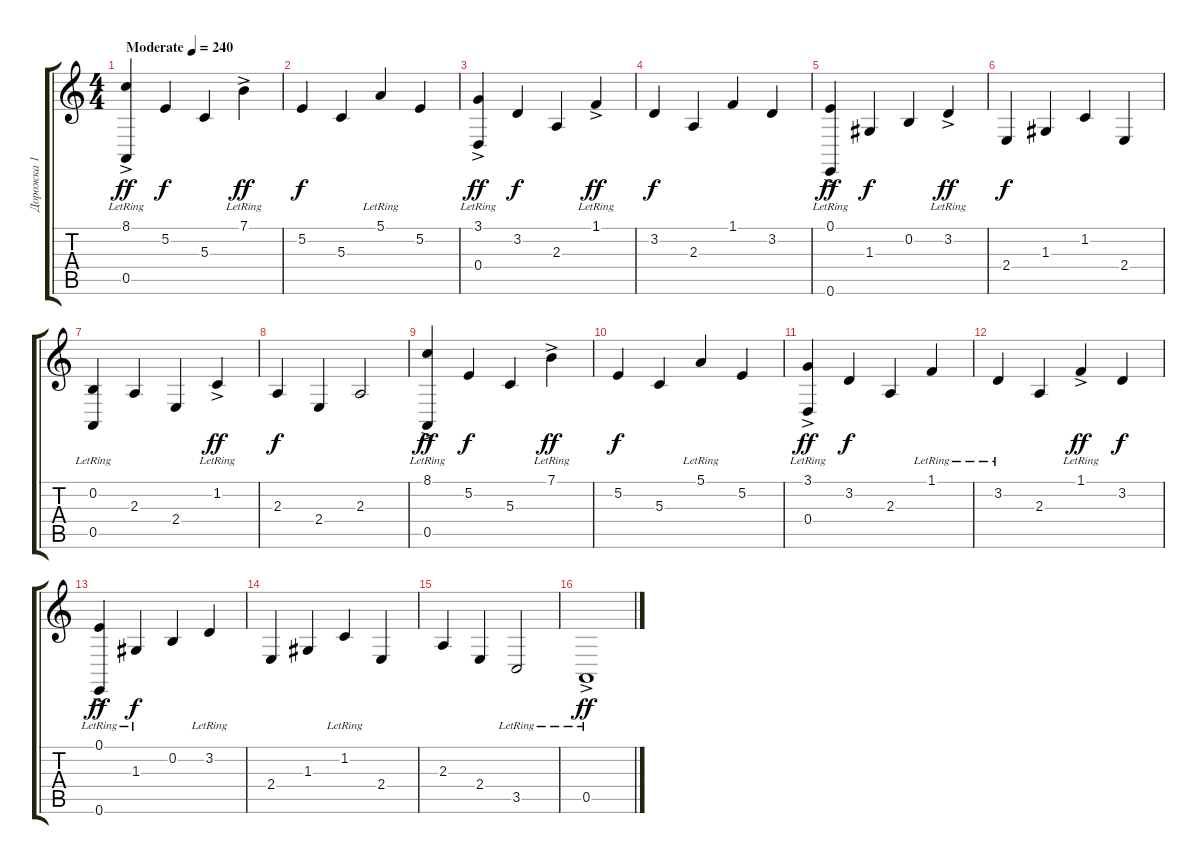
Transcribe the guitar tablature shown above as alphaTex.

\track ("Дорожка 1" "Дорожка 1") {instrument electricgrandpiano}
\staff {score tabs}
\tuning (E4 B3 G3 D3 A2 E2) {hide}
\ts (4 4)
\tempo (240 "Moderate")
\clef g2
\ks c
(8.1{ac lr} 0.5{ac lr}).4{dy ff instrument electricgrandpiano} 5.2.4{dy f} 5.3.4 7.1{ac lr}.4{dy ff} |
5.2.4{dy f} 5.3.4 5.1{lr}.4 5.2.4 |
(3.1{ac lr} 0.4{ac lr}).4{dy ff} 3.2.4{dy f} 2.3.4 1.1{ac lr}.4{dy ff} |
3.2.4{dy f} 2.3.4 1.1.4 3.2.4 |
(0.1{ac lr} 0.6{ac lr}).4{dy ff} 1.3.4{dy f} 0.2.4 3.2{ac lr}.4{dy ff} |
2.4.4{dy f} 1.3.4 1.2.4 2.4.4 |
(0.2{lr} 0.5{lr}).4 2.3.4 2.4.4 1.2{ac lr}.4{dy ff} |
2.3.4{dy f} 2.4.4 2.3.2 |
(8.1{ac lr} 0.5{ac lr}).4{dy ff} 5.2.4{dy f} 5.3.4 7.1{ac lr}.4{dy ff} |
5.2.4{dy f} 5.3.4 5.1{lr}.4 5.2.4 |
(3.1{ac lr} 0.4{ac lr}).4{dy ff} 3.2.4{dy f} 2.3.4 1.1{lr}.4 |
3.2{lr}.4 2.3.4 1.1{ac lr}.4{dy ff} 3.2.4{dy f} |
(0.1{ac lr} 0.6{ac lr}).4{dy ff} 1.3{lr}.4{dy f} 0.2.4 3.2{lr}.4 |
2.4.4 1.3.4 1.2{lr}.4 2.4.4 |
2.3.4 2.4.4 3.5{lr}.2 |
0.5{ac lr}.1{dy ff}
